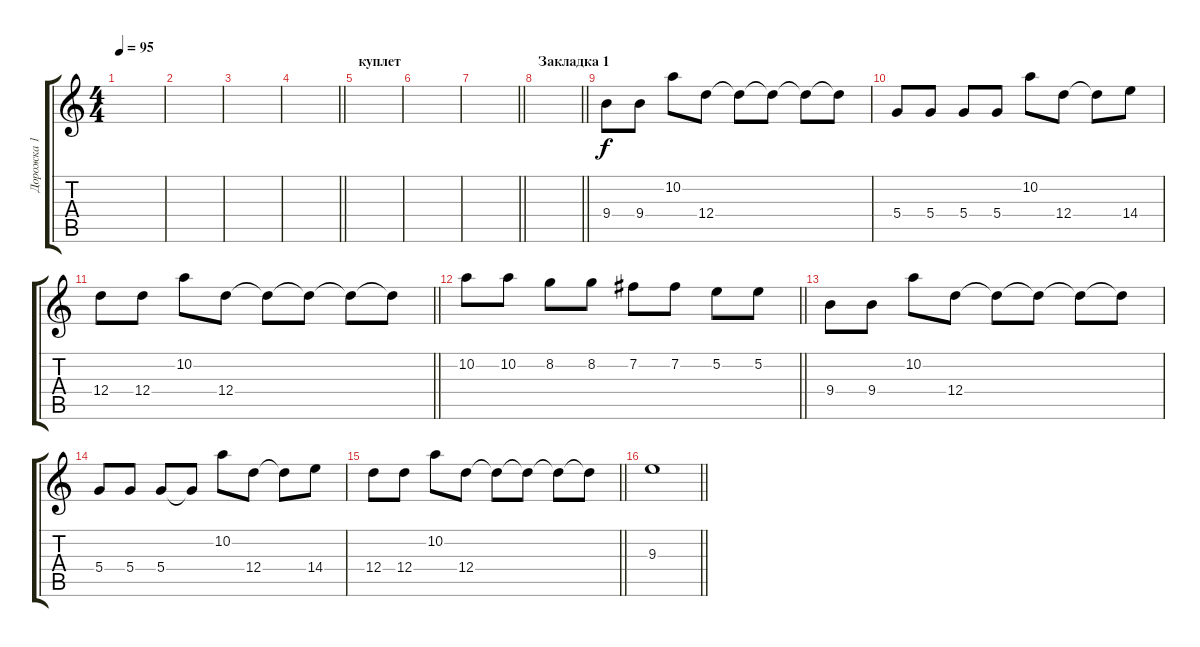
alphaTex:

\track ("Дорожка 1" "Дорожка 1") {instrument electricguitarmuted}
\staff {score tabs}
\tuning (E4 B3 G3 D3 A2 E2) {hide}
\ts (4 4)
\tempo 95
\clef g2
\ks c
|
|
|
\barLineRight lightlight
|
\section ("" "куплет")
|
|
\barLineRight lightlight
|
\section ("" "Закладка 1")
\barLineRight lightlight
|
9.4.8 9.4.8 10.2.8 12.4.8 12.4{t}.8 12.4{t}.8 12.4{t}.8 12.4{t}.8 |
5.4.8 5.4.8 5.4.8 5.4.8 10.2.8 12.4.8 12.4{t}.8 14.4.8 |
\barLineRight lightlight
12.4.8 12.4.8 10.2.8 12.4.8 12.4{t}.8 12.4{t}.8 12.4{t}.8 12.4{t}.8 |
\barLineRight lightlight
10.2.8 10.2.8 8.2.8 8.2.8 7.2.8 7.2.8 5.2.8 5.2.8 |
9.4.8 9.4.8 10.2.8 12.4.8 12.4{t}.8 12.4{t}.8 12.4{t}.8 12.4{t}.8 |
5.4.8 5.4.8 5.4.8 5.4{t}.8 10.2.8 12.4.8 12.4{t}.8 14.4.8 |
\barLineRight lightlight
12.4.8 12.4.8 10.2.8 12.4.8 12.4{t}.8 12.4{t}.8 12.4{t}.8 12.4{t}.8 |
\barLineRight lightlight
9.3.1
